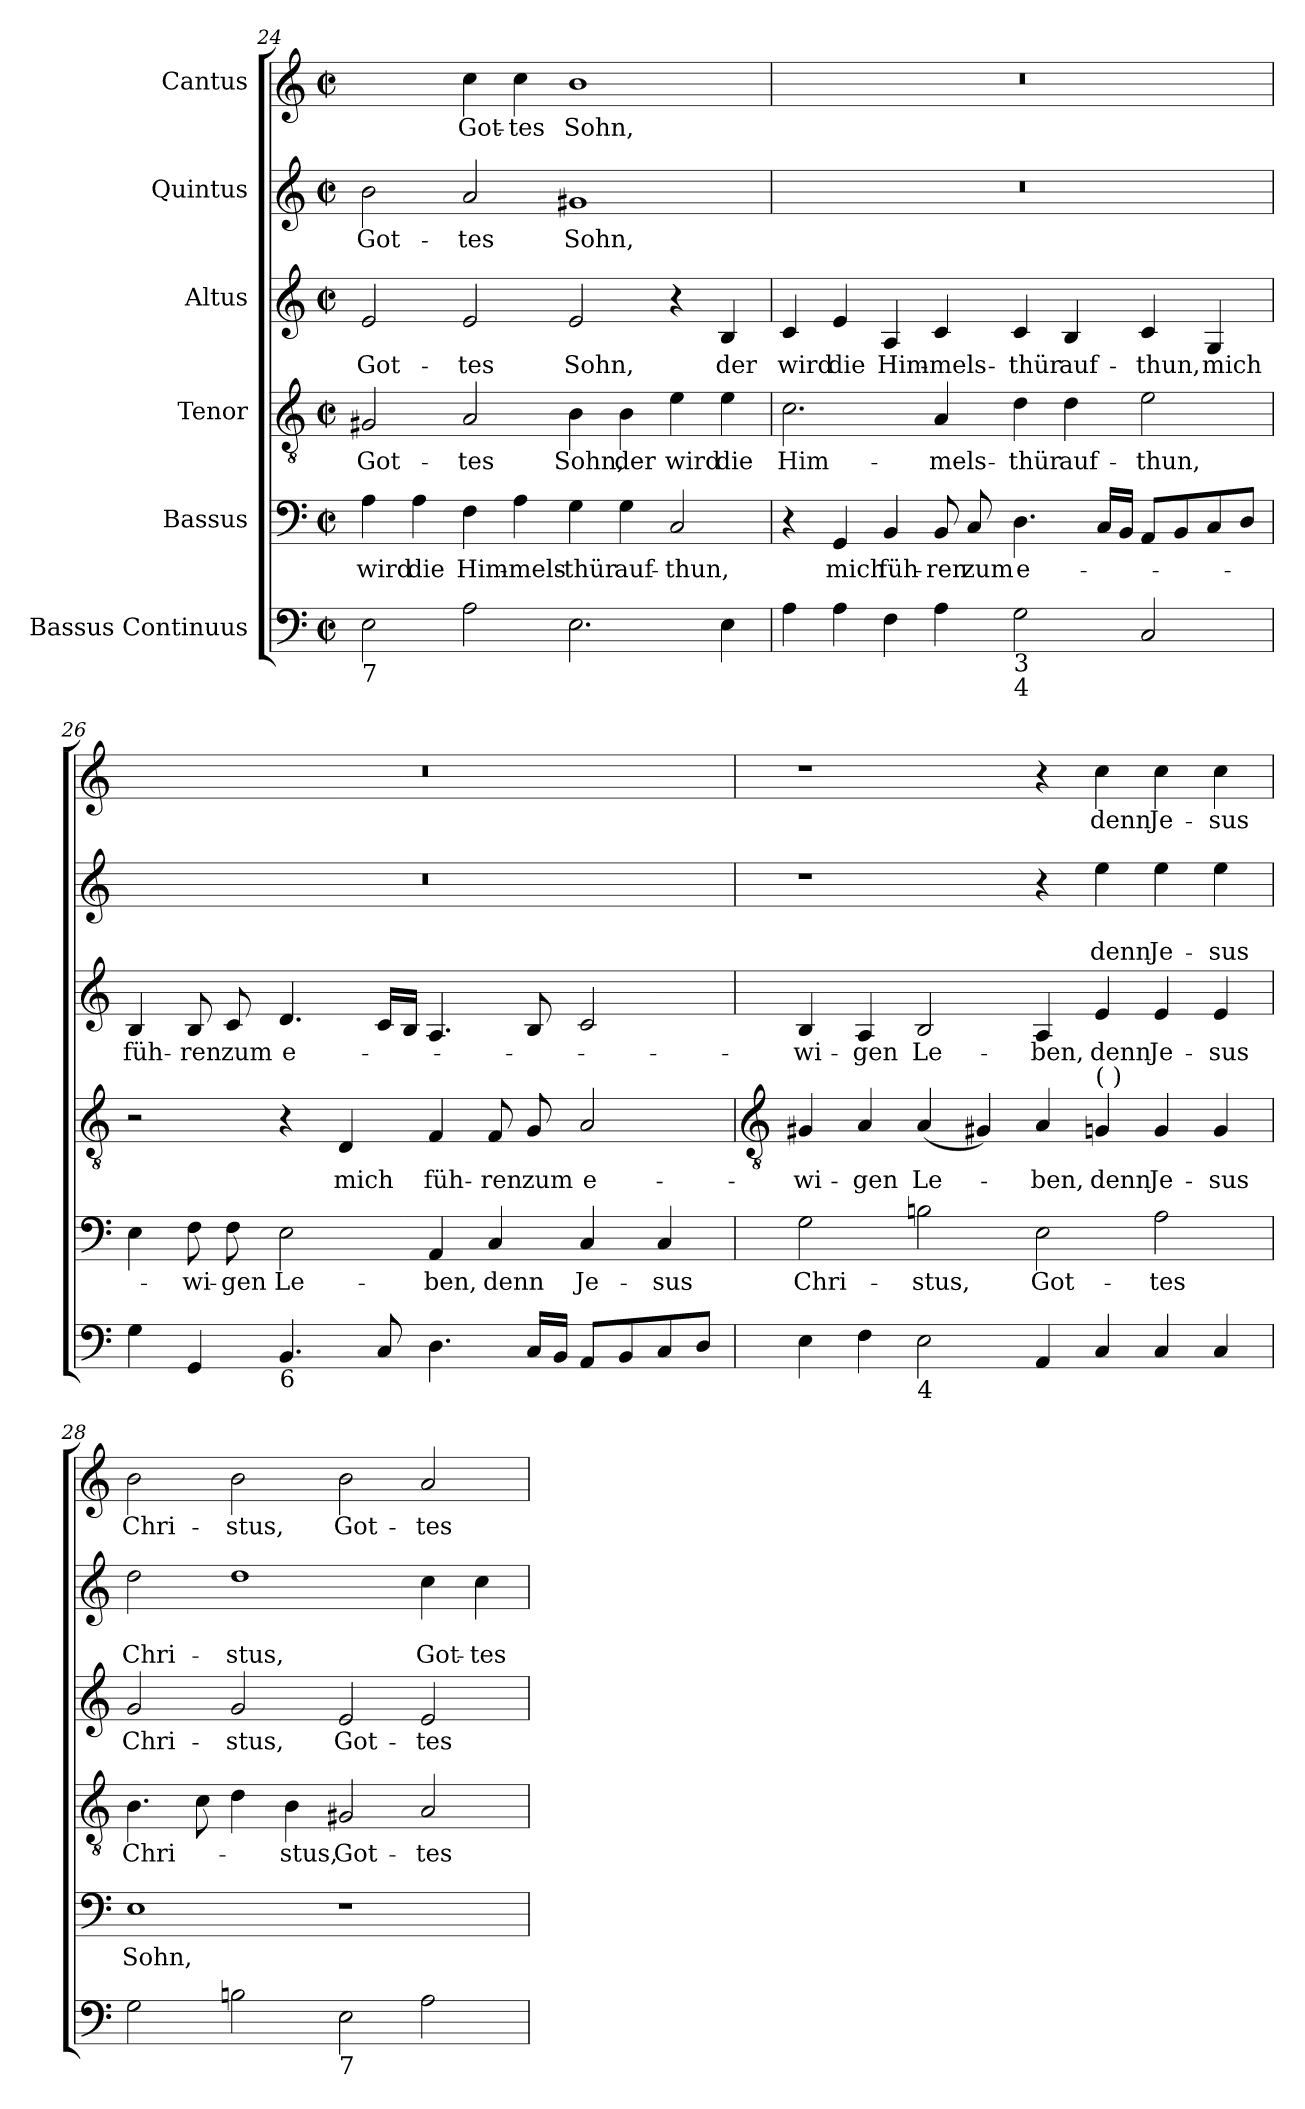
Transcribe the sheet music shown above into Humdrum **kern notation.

**kern	**kern	**text	**kern	**text	**kern	**text	**kern	**text	**text	**kern	**text
*part6	*part5	*part5	*part4	*part4	*part3	*part3	*part2	*part2	*part2	*part1	*part1
*staff6	*staff5	*staff5	*staff4	*staff4	*staff3	*staff3	*staff2	*staff2	*staff2	*staff1	*staff1
*I"Bassus Continuus	*I"Bassus	*	*I"Tenor	*	*I"Altus	*	*I"Quintus	*	*	*I"Cantus	*
!!LO:LB:g=z
*clefF4	*clefF4	*	*clefGv2	*	*clefG2	*	*clefG2	*	*	*clefG2	*
*k[]	*k[]	*	*k[]	*	*k[]	*	*k[]	*	*	*k[]	*
*C:	*C:	*	*C:	*	*C:	*	*C:	*	*	*C:	*
*M4/2	*M4/2	*	*M4/2	*	*M4/2	*	*M4/2	*	*	*M4/2	*
*met(c|)	*met(c|)	*	*met(c|)	*	*met(c|)	*	*met(c|)	*	*	*met(c|)	*
=24	=24	=24	=24	=24	=24	=24	=24	=24	=24	=24	=24
!LO:TX:b:t=7	!	!	!	!	!	!	!	!	!	!	!
!	!	!LO:LY:b	!	!LO:LY:b	!	!LO:LY:b	!	!LO:LY:b	!	!	!LO:LY:b
2E	4A	wird	2G#X	Got-	2e	Got-	2b	Got-	.	2ddyy]	__
!	!	!LO:LY:b	!	!	!	!	!	!	!	!	!
.	4A	die	.	.	.	.	.	.	.	.	.
!	!	!LO:LY:b	!	!LO:LY:b	!	!LO:LY:b	!	!LO:LY:b	!	!	!LO:LY:b
2A	4F	Him-	2A	-tes	2e	-tes	2a	-tes	.	4cc	Got-
!	!	!LO:LY:b	!	!	!	!	!	!	!	!	!LO:LY:b
.	4A	-mels-	.	.	.	.	.	.	.	4cc	-tes
!	!	!LO:LY:b	!	!LO:LY:b	!	!LO:LY:b	!	!LO:LY:b	!	!	!LO:LY:b
2.E	4G	-thür	4B	Sohn,	2e	Sohn,	1g#X	Sohn,	.	1b	Sohn,
!	!	!LO:LY:b	!	!LO:LY:b	!	!	!	!	!	!	!
.	4G	auf-	4B	der	.	.	.	.	.	.	.
!	!	!LO:LY:b	!	!LO:LY:b	!	!	!	!	!	!	!
.	2C	-thun,	4e	wird	4r	.	.	.	.	.	.
!	!	!	!	!LO:LY:b	!	!LO:LY:b	!	!	!	!	!
4E	.	.	4e	die	4B	der	.	.	.	.	.
=25	=25	=25	=25	=25	=25	=25	=25	=25	=25	=25	=25
!	!	!	!	!LO:LY:b	!	!LO:LY:b	!	!	!	!	!
4A	4r	.	2.c	Him-	4c	wird	0r	.	.	0r	.
!	!	!LO:LY:b	!	!	!	!LO:LY:b	!	!	!	!	!
4A	4GG	mich	.	.	4e	die	.	.	.	.	.
!	!	!LO:LY:b	!	!	!	!LO:LY:b	!	!	!	!	!
4F	4BB	füh-	.	.	4A	Him-	.	.	.	.	.
!	!	!LO:LY:b	!	!LO:LY:b	!	!LO:LY:b	!	!	!	!	!
4A	8BB	-ren	4A	-mels-	4c	-mels-	.	.	.	.	.
!	!	!LO:LY:b	!	!	!	!	!	!	!	!	!
.	8C	zum	.	.	.	.	.	.	.	.	.
!LO:TX:b:t=3	!	!	!	!	!	!	!	!	!	!	!
!LO:TX:b:t=4	!	!	!	!	!	!	!	!	!	!	!
!	!	!LO:LY:b	!	!LO:LY:b	!	!LO:LY:b	!	!	!	!	!
2G	4.D	e-	4d	-thür	4c	-thür	.	.	.	.	.
!	!	!	!	!LO:LY:b	!	!LO:LY:b	!	!	!	!	!
.	.	.	4d	auf-	4B	auf-	.	.	.	.	.
.	16CLL	.	.	.	.	.	.	.	.	.	.
.	16BBJJ	.	.	.	.	.	.	.	.	.	.
!	!	!	!	!LO:LY:b	!	!LO:LY:b	!	!	!	!	!
2C	8AAL	.	2e	-thun,	4c	-thun,	.	.	.	.	.
.	8BB	.	.	.	.	.	.	.	.	.	.
!	!	!	!	!	!	!LO:LY:b	!	!	!	!	!
.	8C	.	.	.	4G	mich	.	.	.	.	.
.	8DJ	.	.	.	.	.	.	.	.	.	.
!!LO:LB:g=z
=26	=26	=26	=26	=26	=26	=26	=26	=26	=26	=26	=26
!	!	!	!	!	!	!LO:LY:b	!	!	!	!	!
4G	4E	.	2r	.	4B	füh-	0r	.	.	0r	.
!	!	!LO:LY:b	!	!	!	!LO:LY:b	!	!	!	!	!
4GG	8F	-wi-	.	.	8B	-ren	.	.	.	.	.
!	!	!LO:LY:b	!	!	!	!LO:LY:b	!	!	!	!	!
.	8F	-gen	.	.	8c	zum	.	.	.	.	.
!LO:TX:b:t=6	!	!	!	!	!	!	!	!	!	!	!
!	!	!LO:LY:b	!	!	!	!LO:LY:b	!	!	!	!	!
4.BB	2E	Le-	4r	.	4.d	e-	.	.	.	.	.
!	!	!	!	!LO:LY:b	!	!	!	!	!	!	!
.	.	.	4D	mich	.	.	.	.	.	.	.
8C	.	.	.	.	16cLL	.	.	.	.	.	.
.	.	.	.	.	16BJJ	.	.	.	.	.	.
!	!	!LO:LY:b	!	!LO:LY:b	!	!	!	!	!	!	!
4.D	4AA	-ben,	4F	füh-	4.A	.	.	.	.	.	.
!	!	!LO:LY:b	!	!LO:LY:b	!	!	!	!	!	!	!
.	4C	denn	8F	-ren	.	.	.	.	.	.	.
!	!	!	!	!LO:LY:b	!	!	!	!	!	!	!
16CLL	.	.	8G	zum	8B	.	.	.	.	.	.
16BBJJ	.	.	.	.	.	.	.	.	.	.	.
!	!	!LO:LY:b	!	!LO:LY:b	!	!	!	!	!	!	!
8AAL	4C	Je-	2A	e-	2c	.	.	.	.	.	.
8BB	.	.	.	.	.	.	.	.	.	.	.
!	!	!LO:LY:b	!	!	!	!	!	!	!	!	!
8C	4C	-sus	.	.	.	.	.	.	.	.	.
8DJ	.	.	.	.	.	.	.	.	.	.	.
!!LO:LB:g=z
=27	=27	=27	=27	=27	=27	=27	=27	=27	=27	=27	=27
*	*	*	*clefGv2	*	*	*	*	*	*	*	*
!	!	!LO:LY:b	!	!LO:LY:b	!	!LO:LY:b	!	!	!	!	!
4E	2G	Chri-	4G#X	-wi-	4B	-wi-	1r	.	.	1r	.
!	!	!	!	!LO:LY:b	!	!LO:LY:b	!	!	!	!	!
4F	.	.	4A	-gen	4A	-gen	.	.	.	.	.
!LO:TX:b:t=4	!	!	!	!	!	!	!	!	!	!	!
!	!	!LO:LY:b	!	!LO:LY:b	!	!LO:LY:b	!	!	!	!	!
2E	2Bn	-stus,	(<4A	Le-	2B	Le-	.	.	.	.	.
.	.	.	4G#X)	.	.	.	.	.	.	.	.
!	!	!LO:LY:b	!	!LO:LY:b	!	!LO:LY:b	!	!	!	!	!
4AA	2E	Got-	4A	-ben,	4A	-ben,	4r	.	.	4r	.
!	!	!	!LO:TX:a:t=(  )	!	!	!	!	!	!	!	!
!	!	!	!	!LO:LY:b	!	!LO:LY:b	!	!	!LO:LY:b	!	!LO:LY:b
4C	.	.	4G	denn	4e	denn	4ee	.	denn	4cc	denn
!	!	!LO:LY:b	!	!LO:LY:b	!	!LO:LY:b	!	!	!LO:LY:b	!	!LO:LY:b
4C	2A	-tes	4G	Je-	4e	Je-	4ee	.	Je-	4cc	Je-
!	!	!	!	!LO:LY:b	!	!LO:LY:b	!	!	!LO:LY:b	!	!LO:LY:b
4C	.	.	4G	-sus	4e	-sus	4ee	.	-sus	4cc	-sus
=28	=28	=28	=28	=28	=28	=28	=28	=28	=28	=28	=28
!	!	!LO:LY:b	!	!LO:LY:b	!	!LO:LY:b	!	!	!LO:LY:b	!	!LO:LY:b
2G	1E	Sohn,	4.B	Chri-	2g	Chri-	2dd	.	Chri-	2b	Chri-
.	.	.	8c	.	.	.	.	.	.	.	.
!	!	!	!	!	!	!LO:LY:b	!	!	!LO:LY:b	!	!LO:LY:b
2Bn	.	.	4d	.	2g	-stus,	1dd	.	-stus,	2b	-stus,
!	!	!	!	!LO:LY:b	!	!	!	!	!	!	!
.	.	.	4B	-stus,	.	.	.	.	.	.	.
!LO:TX:b:t=7	!	!	!	!	!	!	!	!	!	!	!
!	!	!	!	!LO:LY:b	!	!LO:LY:b	!	!	!	!	!LO:LY:b
2E	1r	.	2G#X	Got-	2e	Got-	.	.	.	2b	Got-
!	!	!	!	!LO:LY:b	!	!LO:LY:b	!	!	!LO:LY:b	!	!LO:LY:b
2A	.	.	2A	-tes	2e	-tes	4cc	.	Got-	2a	-tes
!	!	!	!	!	!	!	!	!	!LO:LY:b	!	!
.	.	.	.	.	.	.	4cc	.	-tes	.	.
=	=	=	=	=	=	=	=	=	=	=	=
*-	*-	*-	*-	*-	*-	*-	*-	*-	*-	*-	*-
